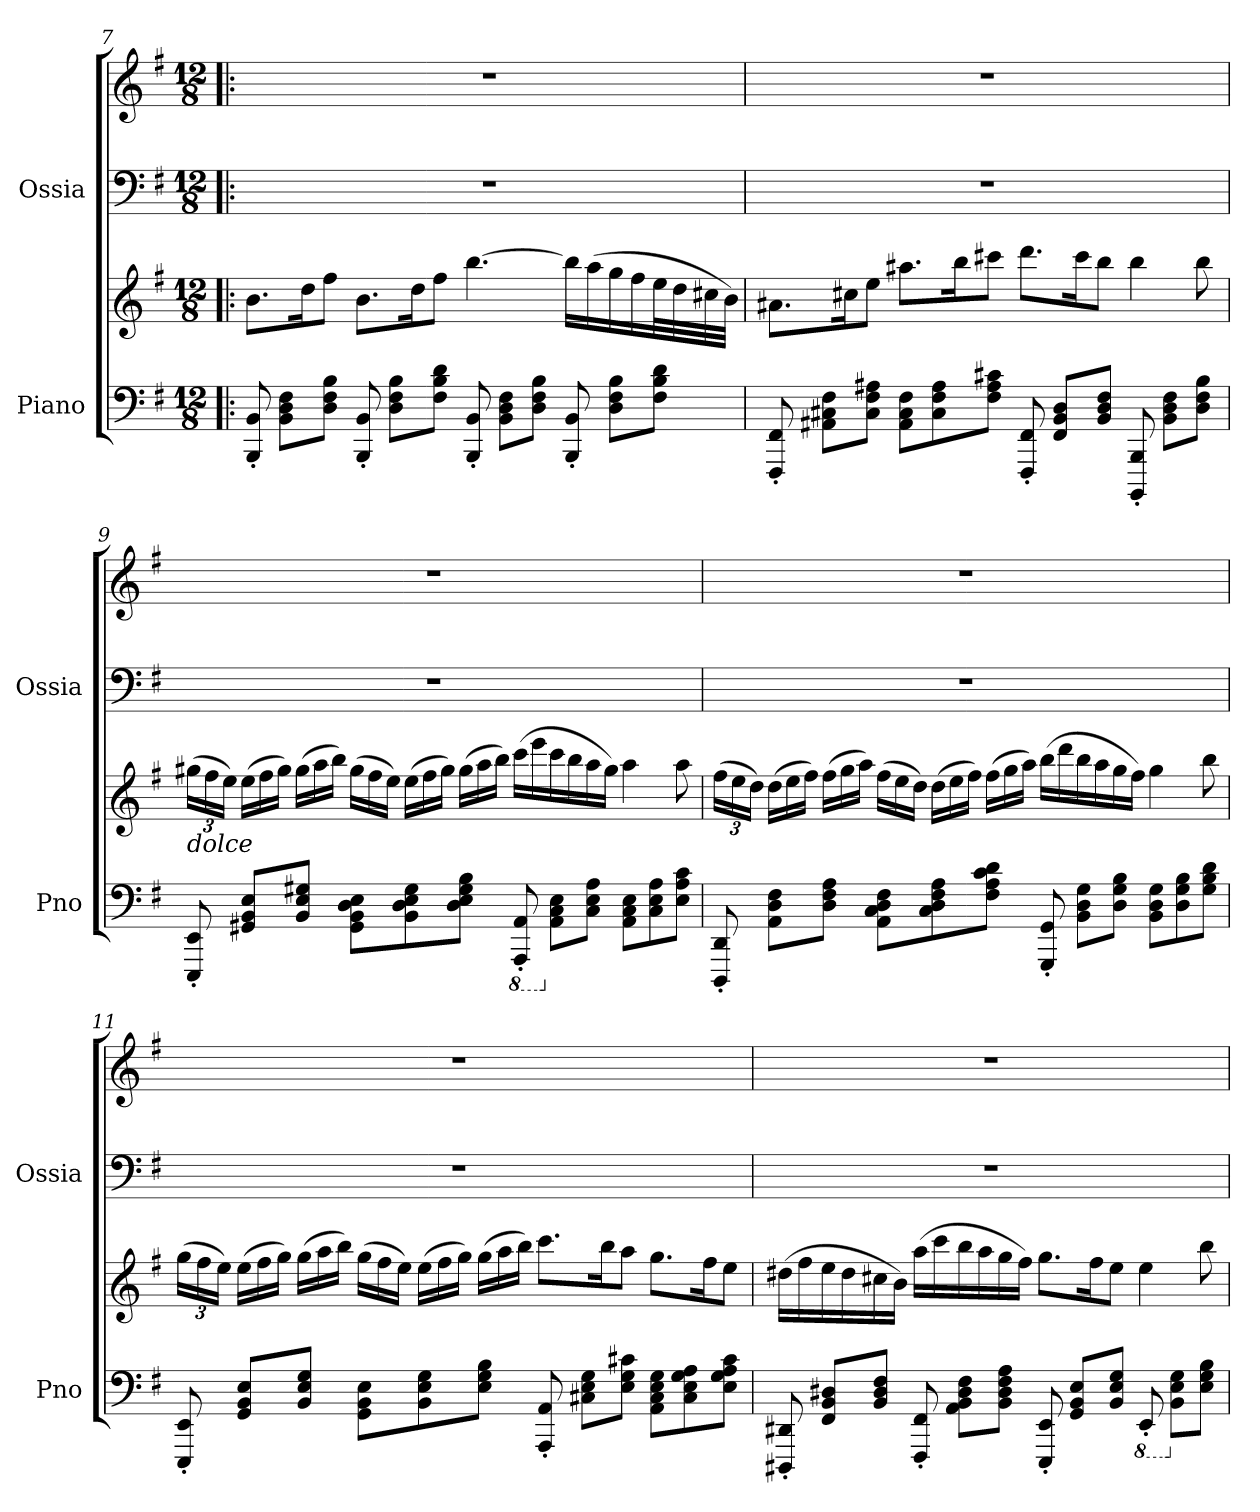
**kern	**kern	**kern	**kern
*part2	*part2	*part1	*part1
*staff4	*staff3	*staff2	*staff1
*I"Piano	*	*I"Ossia	*
*I'Pno	*	*I'Ossia	*
!!LO:LB:g=z
*clefF4	*clefG2	*clefF4	*clefG2
*k[f#]	*k[f#]	*k[f#]	*k[f#]
*M12/8	*M12/8	*M12/8	*M12/8
=7!|:	=7!|:	=7!|:	=7!|:
8BBB/' 8BB/'	8.b\L	1.r	1.r
8BB\ 8D\ 8F#\L	.	.	.
.	16dd\K	.	.
8D\ 8F#\ 8B\J	8ff#\J	.	.
8BBB/' 8BB/'	8.b\L	.	.
8D\ 8F#\ 8B\L	.	.	.
.	16dd\K	.	.
8F#\ 8B\ 8d\J	8ff#\J	.	.
8BBB/' 8BB/'	[4.bb\	.	.
8BB\ 8D\ 8F#\L	.	.	.
8D\ 8F#\ 8B\J	.	.	.
8BBB/' 8BB/'	16bb\LL]	.	.
.	(>16aa\	.	.
8D\ 8F#\ 8B\L	16gg\	.	.
.	16ff#\	.	.
8F#\ 8B\ 8d\J	32ee\L	.	.
.	32dd\	.	.
.	32cc#X\	.	.
.	32b\JJJ)	.	.
!!LO:LB:g=z
=8	=8	=8	=8
8FFF#/' 8FF#/'	8.a#X\L	1.r	1.r
8AA#X\ 8C#X\ 8F#\L	.	.	.
.	16cc#X\K	.	.
8C#\ 8F#\ 8A#X\J	8ee\J	.	.
8AA#\ 8C#\ 8F#\L	8.aa#X\L	.	.
8C#\ 8F#\ 8A#\	.	.	.
.	16bb\K	.	.
8F#\ 8A#\ 8c#X\J	8ccc#X\J	.	.
8FFF#/' 8FF#/'	8.ddd\L	.	.
8FF#/ 8BB/ 8D/L	.	.	.
.	16ccc#\K	.	.
8BB/ 8D/ 8F#/J	8bb\J	.	.
8BBBB/' 8BBB/'	4bb\	.	.
8BB\ 8D\ 8F#\L	.	.	.
8D\ 8F#\ 8B\J	8bb\	.	.
!!LO:LB:g=z
=9	=9	=9	=9
*	*Xbrackettup	*	*
!	!LO:TX:b:i:t=dolce	!	!
8EEE/' 8EE/'	(>24gg#X\LL	1.r	1.r
.	24ff#\	.	.
.	24ee\JJ)	.	.
*	*Xtuplet	*	*
8GG#X/ 8BB/ 8E/L	(>24ee\LL	.	.
.	24ff#\	.	.
.	24gg#\JJ)	.	.
8BB/ 8E/ 8G#X/J	(>24gg#\LL	.	.
.	24aa\	.	.
.	24bb\JJ)	.	.
8GG#\ 8BB\ 8D\ 8E\L	(>24gg#\LL	.	.
.	24ff#\	.	.
.	24ee\JJ)	.	.
8BB\ 8D\ 8E\ 8G#\	(>24ee\LL	.	.
.	24ff#\	.	.
.	24gg#\JJ)	.	.
8D\ 8E\ 8G#\ 8B\J	(>24gg#\LL	.	.
.	24aa\	.	.
.	24bb\JJ)	.	.
*8ba	*	*	*
8AAAA/' 8AAA/'	(>16ccc\LL	.	.
.	16eee\	.	.
*X8ba	*	*	*
8AA\ 8C\ 8E\L	16ccc\	.	.
.	16bb\	.	.
8C\ 8E\ 8A\J	16aa\	.	.
.	16gg#\JJ)	.	.
8AA\ 8C\ 8E\L	4aa\	.	.
8C\ 8E\ 8A\	.	.	.
8E\ 8A\ 8c\J	8aa\	.	.
!!LO:LB:g=z
=10	=10	=10	=10
*	*tuplet	*	*
8DDD/' 8DD/'	(>24ff#\LL	1.r	1.r
.	24ee\	.	.
.	24dd\JJ)	.	.
*	*Xtuplet	*	*
8AA\ 8D\ 8F#\L	(>24dd\LL	.	.
.	24ee\	.	.
.	24ff#\JJ)	.	.
8D\ 8F#\ 8A\J	(>24ff#\LL	.	.
.	24gg\	.	.
.	24aa\JJ)	.	.
8AA\ 8C\ 8D\ 8F#\L	(>24ff#\LL	.	.
.	24ee\	.	.
.	24dd\JJ)	.	.
8C\ 8D\ 8F#\ 8A\	(>24dd\LL	.	.
.	24ee\	.	.
.	24ff#\JJ)	.	.
8F#\ 8A\ 8c\ 8d\J	(>24ff#\LL	.	.
.	24gg\	.	.
.	24aa\JJ)	.	.
8GGG/' 8GG/'	(>16bb\LL	.	.
.	16ddd\	.	.
8BB\ 8D\ 8G\L	16bb\	.	.
.	16aa\	.	.
8D\ 8G\ 8B\J	16gg\	.	.
.	16ff#\JJ)	.	.
8BB\ 8D\ 8G\L	4gg\	.	.
8D\ 8G\ 8B\	.	.	.
8G\ 8B\ 8d\J	8bb\	.	.
!!LO:LB:g=z
=11	=11	=11	=11
*	*tuplet	*	*
8EEE/' 8EE/'	(>24gg\LL	1.r	1.r
.	24ff#\	.	.
.	24ee\JJ)	.	.
*	*Xtuplet	*	*
8GG/ 8BB/ 8E/L	(>24ee\LL	.	.
.	24ff#\	.	.
.	24gg\JJ)	.	.
8BB/ 8E/ 8G/J	(>24gg\LL	.	.
.	24aa\	.	.
.	24bb\JJ)	.	.
8GG\ 8BB\ 8E\L	(>24gg\LL	.	.
.	24ff#\	.	.
.	24ee\JJ)	.	.
8BB\ 8E\ 8G\	(>24ee\LL	.	.
.	24ff#\	.	.
.	24gg\JJ)	.	.
8E\ 8G\ 8B\J	(>24gg\LL	.	.
.	24aa\	.	.
.	24bb\JJ)	.	.
8AAA/' 8AA/'	8.ccc\L	.	.
8C#X\ 8E\ 8G\L	.	.	.
.	16bb\K	.	.
8E\ 8G\ 8c#X\J	8aa\J	.	.
8AA\ 8C#\ 8E\ 8G\L	8.gg\L	.	.
8C#\ 8E\ 8G\ 8A\	.	.	.
.	16ff#\K	.	.
8E\ 8G\ 8A\ 8c#\J	8ee\J	.	.
!!LO:PB:g=z
=12	=12	=12	=12
8DDD#X/' 8DD#X/'	(>16dd#X\LL	1.r	1.r
.	16ff#\	.	.
8FF#/ 8BB/ 8D#X/L	16ee\	.	.
.	16dd#\	.	.
8BB/ 8D#/ 8F#/J	16cc#X\	.	.
.	16b\JJ)	.	.
8FFF#/' 8FF#/'	(>16aa\LL	.	.
.	16ccc\	.	.
8AA\ 8BB\ 8D#\ 8F#\L	16bb\	.	.
.	16aa\	.	.
8BB\ 8D#\ 8F#\ 8A\J	16gg\	.	.
.	16ff#\JJ)	.	.
8EEE/' 8EE/'	8.gg\L	.	.
8GG/ 8BB/ 8E/L	.	.	.
.	16ff#\K	.	.
8BB/ 8E/ 8G/J	8ee\J	.	.
*8ba	*	*	*
8EEE'/	4ee\	.	.
*X8ba	*	*	*
8BB\ 8E\ 8G\L	.	.	.
8E\ 8G\ 8B\J	8bb\	.	.
=	=	=	=
*-	*-	*-	*-
